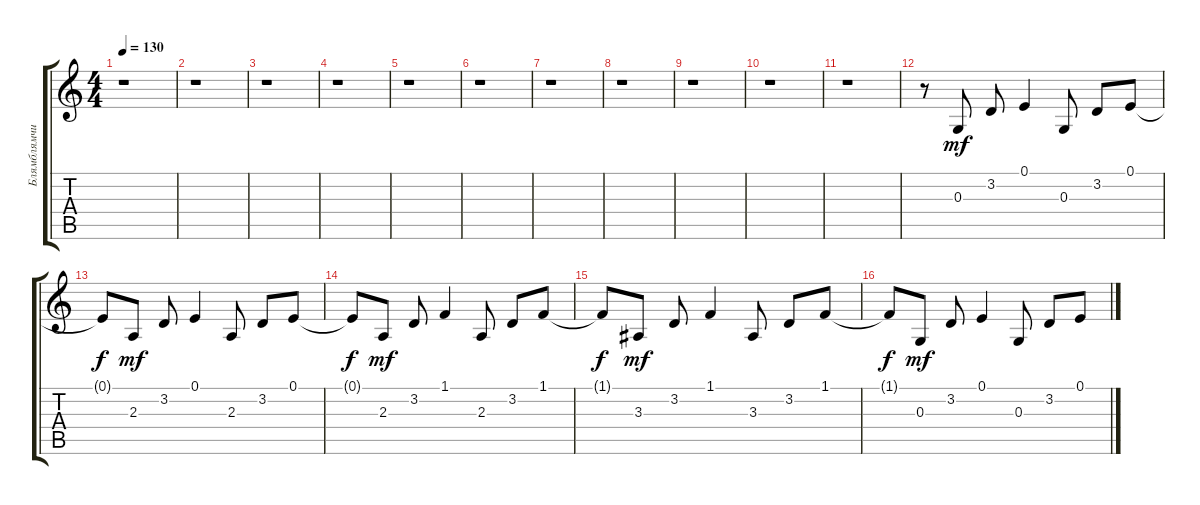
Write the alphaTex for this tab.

\track ("Блямблямчики" "Блямблямчи") {instrument electricpiano2}
\staff {score tabs}
\tuning (E4 B3 G3 D3 A2 E2) {hide}
\ts (4 4)
\tempo 130
\clef g2
\ks c
r.1{dy p} |
r.1 |
r.1 |
r.1 |
r.1 |
r.1 |
r.1 |
r.1 |
r.1 |
r.1 |
r.1 |
r.8 0.3.8{dy mf} 3.2.8 0.1.4 0.3.8 3.2.8 0.1.8 |
0.1{t}.8{dy f} 2.3.8{dy mf} 3.2.8 0.1.4 2.3.8 3.2.8 0.1.8 |
0.1{t}.8{dy f} 2.3.8{dy mf} 3.2.8 1.1.4 2.3.8 3.2.8 1.1.8 |
1.1{t}.8{dy f} 3.3.8{dy mf} 3.2.8 1.1.4 3.3.8 3.2.8 1.1.8 |
1.1{t}.8{dy f} 0.3.8{dy mf} 3.2.8 0.1.4 0.3.8 3.2.8 0.1.8
